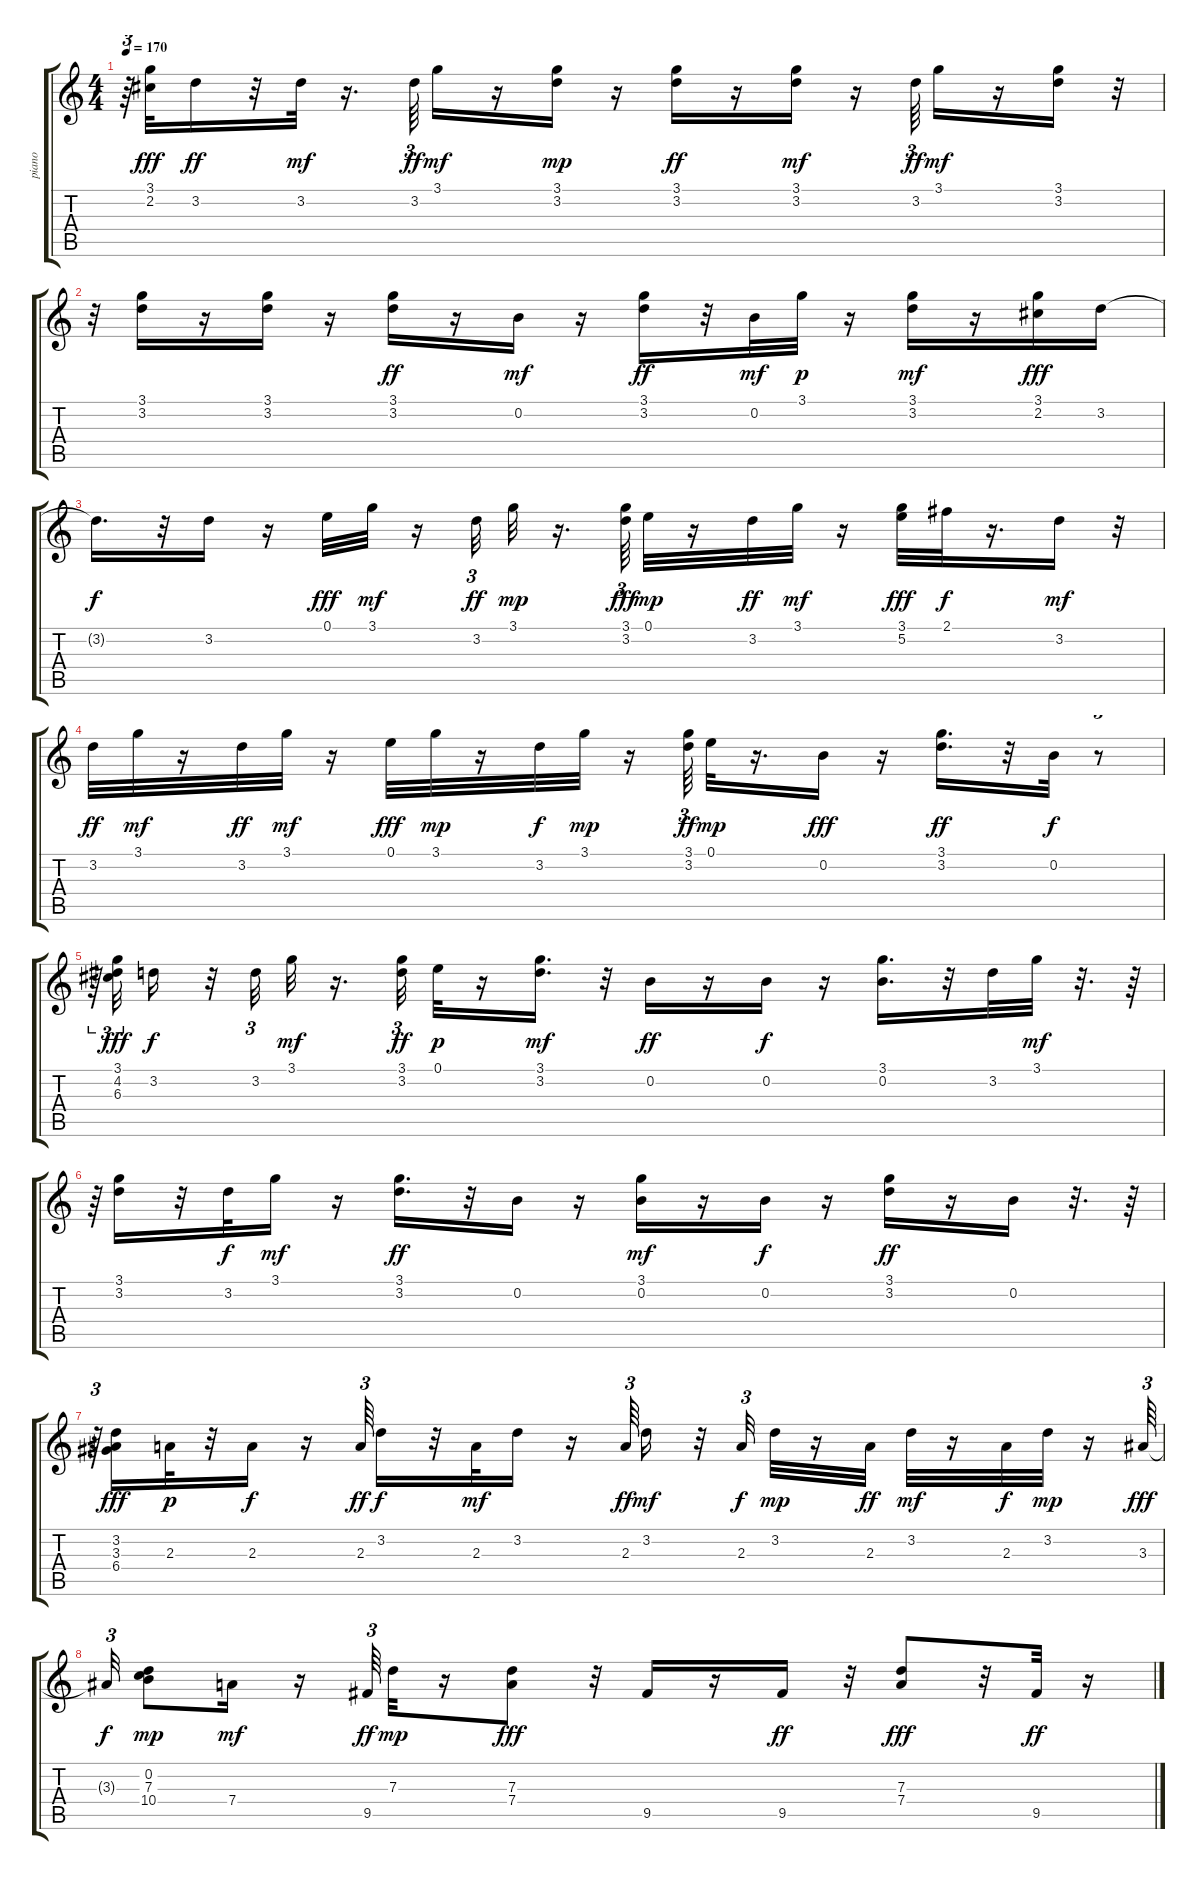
\track ("piano   " "piano   ") {instrument electricguitarjazz}
\staff {score tabs}
\tuning (E4 B3 G3 D3 A2 E2) {hide}
\ts (4 4)
\tempo 170
\clef g2
\ks c
r.64{tu (3 2) dy mp} (3.1 2.2).32{dy fff} 3.2.16{dy ff} r.32 3.2.32{dy mf} r.16{d} 3.2.64{tu (3 2) dy ff} 3.1.16{dy mf} r.16 (3.1 3.2).16{dy mp} r.16 (3.1 3.2).16{dy ff} r.16 (3.1 3.2).16{dy mf} r.16 3.2.64{tu (3 2) dy ff} 3.1.16{dy mf} r.16 (3.1 3.2).16 r.32 |
r.32 (3.1 3.2).16 r.16 (3.1 3.2).16 r.16 (3.1 3.2).16{dy ff} r.16 0.2.16{dy mf} r.16 (3.1 3.2).16{dy ff} r.32 0.2.32{dy mf} 3.1.32{dy p} r.16 (3.1 3.2).16{dy mf} r.16 (3.1 2.2).16{dy fff} 3.2.16 |
3.2{t}.16{d dy f} r.32 3.2.16 r.16 0.1.32{dy fff} 3.1.32{dy mf} r.16 3.2.32{tu (3 2) dy ff} 3.1.32{dy mp} r.16{d} (3.1 3.2).64{tu (3 2) dy fff} 0.1.32{dy mp} r.16 3.2.32{dy ff} 3.1.32{dy mf} r.16 (3.1 5.2).32{dy fff} 2.1.32{dy f} r.16{d} 3.2.16{dy mf} r.32 |
3.2.32{dy ff} 3.1.32{dy mf} r.16 3.2.32{dy ff} 3.1.32{dy mf} r.16 0.1.32{dy fff} 3.1.32{dy mp} r.16 3.2.32{dy f} 3.1.32{dy mp} r.16 (3.1 3.2).64{tu (3 2) dy ff} 0.1.32{dy mp} r.16{d} 0.2.16{dy fff} r.16 (3.1 3.2).16{d dy ff} r.32 0.2.32{dy f} r.8{tu (3 2)} |
r.64{tu (3 2)} (3.1 4.2 6.3).32{tu (3 2) dy fff} 3.2.16{dy f} r.32 3.2.32{tu (3 2)} 3.1.32{dy mf} r.16{d} (3.1 3.2).32{tu (3 2) dy ff} 0.1.32{dy p} r.16 (3.1 3.2).16{d dy mf} r.32 0.2.16{dy ff} r.16 0.2.16{dy f} r.16 (3.1 0.2).16{d} r.32 3.2.32 3.1.32{dy mf} r.32{d} r.64 |
r.64{tu (3 2)} (3.1 3.2).16 r.32 3.2.32{dy f} 3.1.16{dy mf} r.16 (3.1 3.2).16{d dy ff} r.32 0.2.16 r.16 (3.1 0.2).16{dy mf} r.16 0.2.16{dy f} r.16 (3.1 3.2).16{dy ff} r.16 0.2.16 r.32{d} r.64 |
r.64{tu (3 2)} (3.2 3.3 6.4).16{dy fff} 2.3.32{dy p} r.32 2.3.16{dy f} r.16 2.3.64{tu (3 2) dy ff} 3.2.16{dy f} r.32 2.3.32{dy mf} 3.2.16 r.16 2.3.64{tu (3 2) dy ff} 3.2.16{dy mf} r.32 2.3.32{tu (3 2) dy f} 3.2.32{dy mp} r.16 2.3.32{dy ff} 3.2.32{dy mf} r.16 2.3.32{dy f} 3.2.32{dy mp} r.16 3.3.64{tu (3 2) dy fff} |
3.3{t}.32{tu (3 2) dy f} (0.2 7.3 10.4).8{dy mp} 7.4.16{dy mf} r.16 9.5.64{tu (3 2) dy ff} 7.3.32{dy mp} r.16 (7.3 7.4).8{dy fff} r.32 9.5.16 r.16 9.5.16{dy ff} r.32 (7.3 7.4).8{dy fff} r.32 9.5.32{dy ff} r.16
